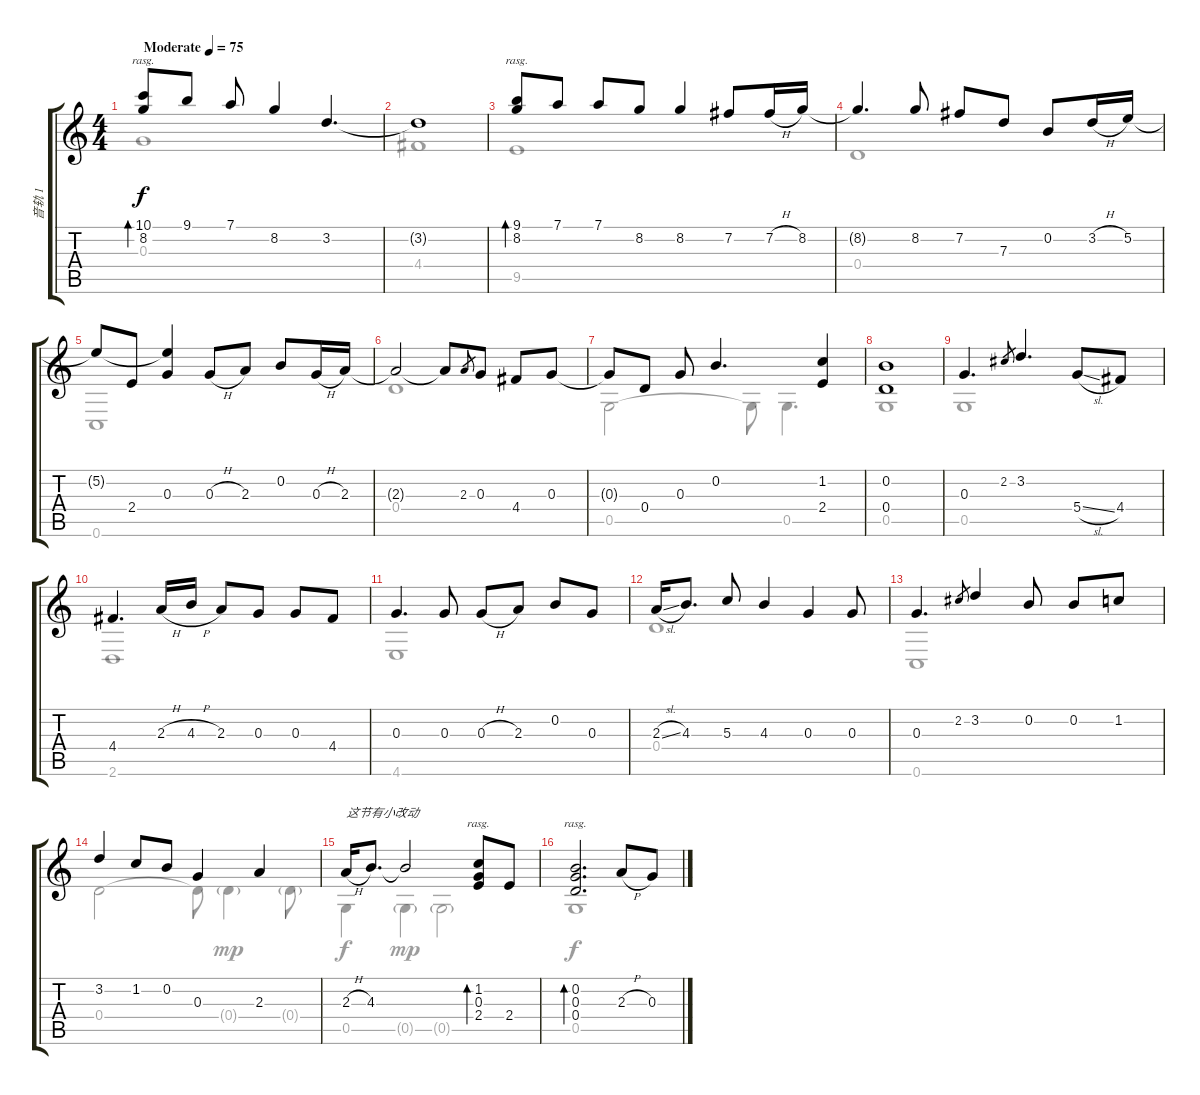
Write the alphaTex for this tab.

\track ("音轨 1" "音轨 1") {instrument acousticguitarsteel}
\staff {score tabs}
\tuning (D4 B3 G3 D3 G2 C2) {hide}
\voice
\ts (4 4)
\tempo (75 "Moderate")
\clef g2
\ks c
(10.1 8.2).8{bd 60 rasg ii dy f instrument acousticguitarsteel} 9.1.8 7.1.8 8.2.4 3.2.4{d} |
3.2{t}.1 |
(9.1 8.2).8{bd 120 rasg ii} 7.1.8 7.1.8 8.2.8 8.2.4 7.2.8 7.2{h}.16 8.2.16 |
8.2{t}.4{d} 8.2.8 7.2.8 7.3.8 0.2.8 3.2{h}.16 5.2.16 |
5.2{t}.8 2.4.8 (5.2{t} 0.3).4 0.3{h}.8 2.3.8 0.2.8 0.3{h}.16 2.3.16 |
2.3{t}.2 2.3{t}.8 2.3.8{gr} 0.3.8 4.4.8 0.3.8 |
0.3{t}.8 0.4.8 0.3.8 0.2.4{d} (1.2 2.4).4 |
(0.2 0.4).1 |
0.3.4{d} 2.2.8{gr} 3.2.4{d} 5.4{sl}.8 4.4.8 |
4.4.4{d} 2.3{h}.16 4.3{h}.16 2.3.8 0.3.8 0.3.8 4.4.8 |
0.3.4{d} 0.3.8 0.3{h}.8 2.3.8 0.2.8 0.3.8 |
2.3{sl}.16 4.3.8{d} 5.3.8 4.3.4 0.3.4 0.3.8 |
0.3.4{d} 2.2.8{gr} 3.2.4 0.2.8 0.2.8 1.2.8 |
3.2.4 1.2.8 0.2.8 0.3.4 2.3.4 |
2.3{h}.16{txt "这节有小改动"} 4.3.8{d} 4.3{t}.2 (1.2 0.3 2.4).8{bd 60 rasg ii} 2.4.8 |
(0.2 0.3 0.4).2{d bd 120 rasg ii} 2.3{h}.8 0.3.8
\voice
\clef g2
\ottava regular
\simile none
\ks c
0.3.1{dy f} |
4.4.1 |
9.5.1 |
0.4.1 |
0.6.1 |
0.4.1 |
0.5.2 0.5{t}.8 0.5.4{d} |
0.5.1 |
0.5.1 |
2.6.1 |
4.6.1 |
0.4.1 |
0.6.1 |
0.4.2 0.4{t}.8 0.4{g}.4{dy mp} 0.4{g}.8 |
0.5.4{dy f} 0.5{g}.4{dy mp} 0.5{g}.2 |
0.5.1{dy f}
